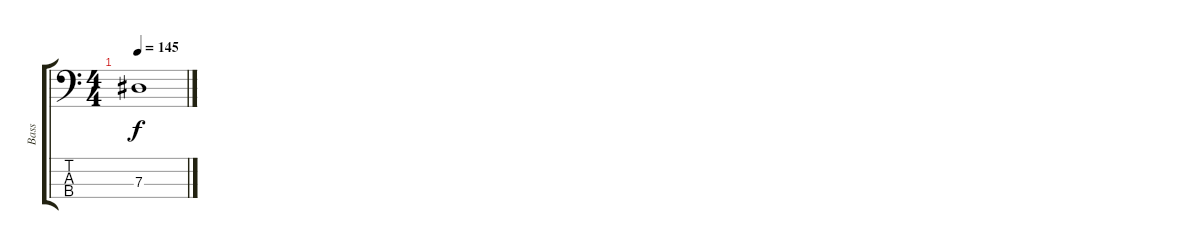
\track ("Bass" "Bass") {instrument slapbass1}
\staff {score tabs}
\tuning (Gb2 Db2 Ab1 Eb1) {hide}
\ts (4 4)
\tempo 145
\clef f4
\ks c
7.3{t}.1{dy f}
